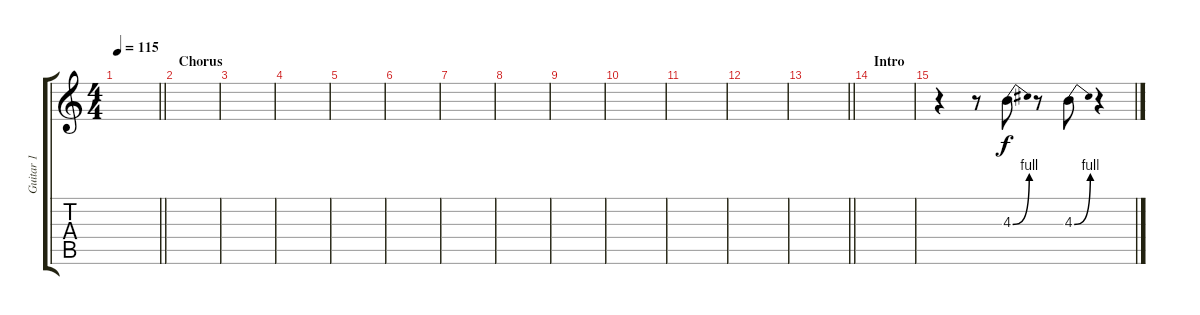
\track ("Guitar 1" "Guitar 1") {instrument electricguitarclean}
\staff {score tabs}
\tuning (E4 B3 G3 D3 A2 E2) {hide}
\ts (4 4)
\tempo 115
\clef g2
\barLineRight lightlight
\ks c
|
\section ("" "Chorus")
|
|
|
|
|
|
|
|
|
|
|
\barLineRight lightlight
|
\section ("" "Intro")
|
r.4 r.8 4.3{be (bend 0 0 60 4)}.8 r.8 4.3{be (bend 0 0 60 4)}.8 r.4
